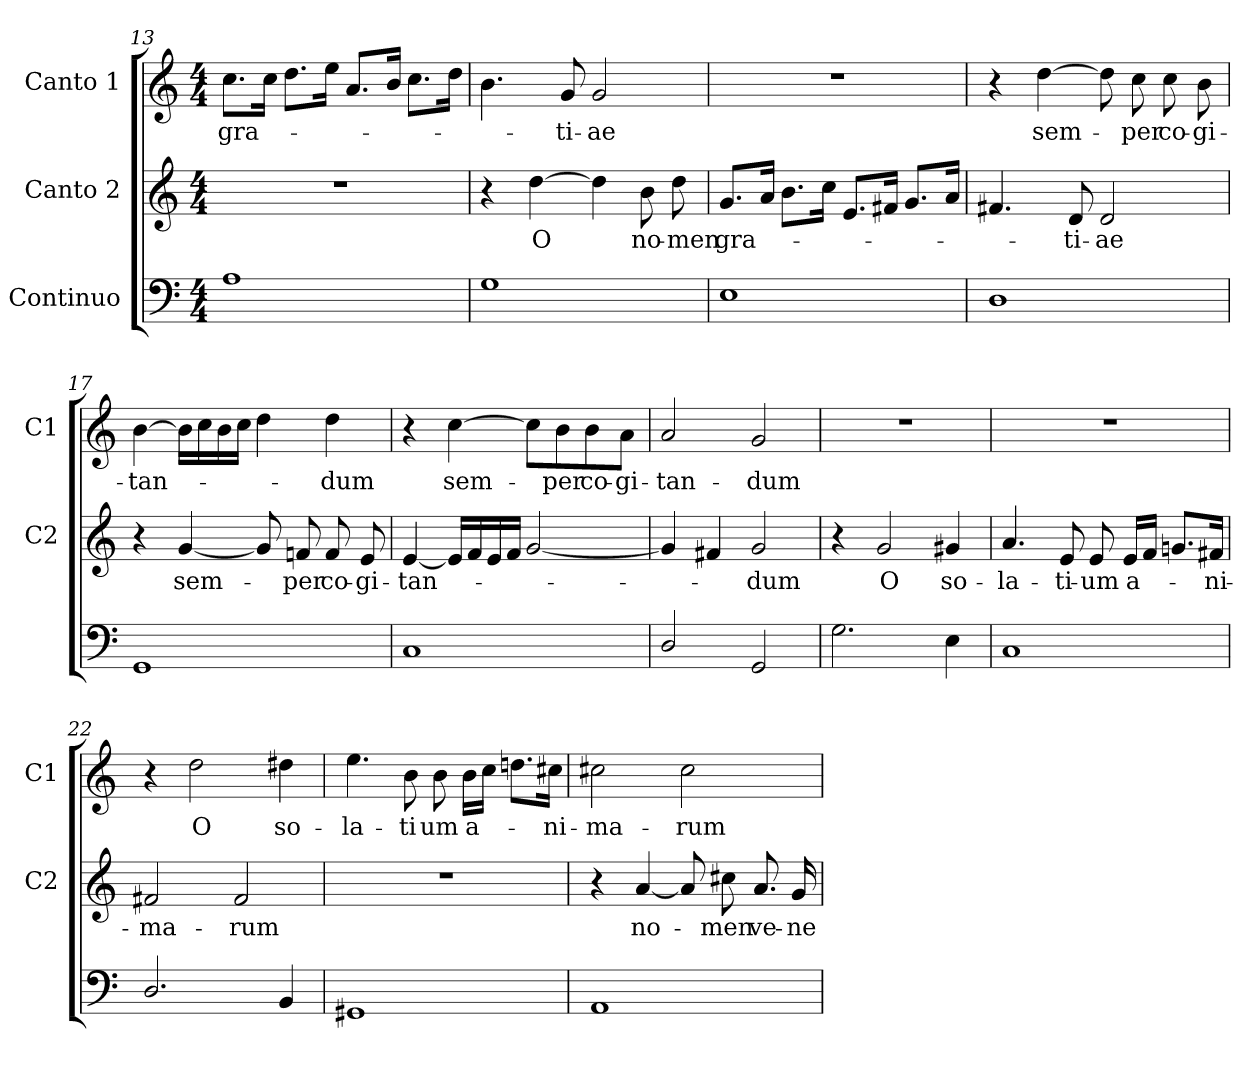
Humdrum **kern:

**kern	**kern	**text	**kern	**text
*part3	*part2	*part2	*part1	*part1
*staff3	*staff2	*staff2	*staff1	*staff1
*I"Continuo	*I"Canto 2	*	*I"Canto 1	*
*	*I'C2	*	*I'C1	*
!!LO:LB:g=z
*clefF4	*clefG2	*	*clefG2	*
*k[]	*k[]	*	*k[]	*
*C:	*C:	*	*C:	*
*M4/4	*M4/4	*	*M4/4	*
=13	=13	=13	=13	=13
!	!	!	!	!LO:LY:b
1A	1r	.	8.cc\L	gra-
.	.	.	16cc\Jk	.
.	.	.	8.dd\L	.
.	.	.	16ee\Jk	.
.	.	.	8.a/L	.
.	.	.	16b/Jk	.
.	.	.	8.cc\L	.
.	.	.	16dd\Jk	.
=14	=14	=14	=14	=14
1G	4r	.	4.b\	.
!	!	!LO:LY:b	!	!
.	[>4dd\	O	.	.
!	!	!	!	!LO:LY:b
.	.	.	8g/	ti-
!	!	!	!	!LO:LY:b
.	4dd\]	.	2g/	ae
!	!	!LO:LY:b	!	!
.	8b\	no-	.	.
!	!	!LO:LY:b	!	!
.	8dd\	men	.	.
=15	=15	=15	=15	=15
!	!	!LO:LY:b	!	!
1E	8.g/L	gra-	1r	.
.	16a/Jk	.	.	.
.	8.b\L	.	.	.
.	16cc\Jk	.	.	.
.	8.e/L	.	.	.
.	16f#X/Jk	.	.	.
.	8.g/L	.	.	.
.	16a/Jk	.	.	.
=16	=16	=16	=16	=16
1D	4.f#X/	.	4r	.
!	!	!	!	!LO:LY:b
.	.	.	[>4dd\	sem-
!	!	!LO:LY:b	!	!
.	8d/	ti-	.	.
!	!	!LO:LY:b	!	!
.	2d/	ae	8dd\]	.
!	!	!	!	!LO:LY:b
.	.	.	8cc\	per
!	!	!	!	!LO:LY:b
.	.	.	8cc\	co-
!	!	!	!	!LO:LY:b
.	.	.	8b\	gi-
!!LO:LB:g=z
=17	=17	=17	=17	=17
!	!	!	!	!LO:LY:b
1GG	4r	.	[>4b\	tan-
!	!	!LO:LY:b	!	!
.	[<4g/	sem-	16b\LL]	.
.	.	.	16cc\	.
.	.	.	16b\	.
.	.	.	16cc\JJ	.
.	8g/]	.	4dd\	.
!	!	!LO:LY:b	!	!
.	8fn/	-per	.	.
!	!	!LO:LY:b	!	!
!	!	!	!	!LO:LY:b
.	8f/	co-	4dd\	dum
!	!	!LO:LY:b	!	!
.	8e/	gi-	.	.
=18	=18	=18	=18	=18
!	!	!LO:LY:b	!	!
1C	[<4e/	tan-	4r	.
!	!	!	!	!LO:LY:b
.	16e/LL]	.	[>4cc\	sem-
.	16f/	.	.	.
.	16e/	.	.	.
.	16f/JJ	.	.	.
.	[<2g/	.	8cc\L]	.
!	!	!	!	!LO:LY:b
.	.	.	8b\	-per
!	!	!	!	!LO:LY:b
.	.	.	8b\	co-
!	!	!	!	!LO:LY:b
.	.	.	8a\J	gi -
=19	=19	=19	=19	=19
!	!	!	!	!LO:LY:b
2D/	4g/]	.	2a/	tan -
.	4f#X/	.	.	.
!	!	!LO:LY:b	!	!
!	!	!	!	!LO:LY:b
2GG/	2g/	dum	2g/	dum
=20	=20	=20	=20	=20
2.G\	4r	.	1r	.
!	!	!LO:LY:b	!	!
.	2g/	O	.	.
!	!	!LO:LY:b	!	!
4E\	4g#X/	so-	.	.
=21	=21	=21	=21	=21
!	!	!LO:LY:b	!	!
1C	4.a/	la-	1r	.
!	!	!LO:LY:b	!	!
.	8e/	ti-	.	.
!	!	!LO:LY:b	!	!
.	8e/	um	.	.
!	!	!LO:LY:b	!	!
.	16e/LL	a-	.	.
.	16f/JJ	.	.	.
.	8.gn/L	.	.	.
!	!	!LO:LY:b	!	!
.	16f#X/Jk	ni-	.	.
!!LO:PB:g=z
=22	=22	=22	=22	=22
!	!	!LO:LY:b	!	!
2.D/	2f#X/	ma-	4r	.
!	!	!	!	!LO:LY:b
.	.	.	2dd\	O
!	!	!LO:LY:b	!	!
.	2f#/	rum	.	.
!	!	!	!	!LO:LY:b
4BB/	.	.	4dd#X\	so-
=23	=23	=23	=23	=23
!	!	!	!	!LO:LY:b
1GG#X	1r	.	4.ee\	la-
!	!	!	!	!LO:LY:b
.	.	.	8b\	ti
!	!	!	!	!LO:LY:b
.	.	.	8b\	um
!	!	!	!	!LO:LY:b
.	.	.	16b\LL	a-
.	.	.	16cc\JJ	.
.	.	.	8.ddn\L	.
!	!	!	!	!LO:LY:b
.	.	.	16cc#X\Jk	ni-
=24	=24	=24	=24	=24
!	!	!	!	!LO:LY:b
1AA	4r	.	2cc#X\	ma-
!	!	!LO:LY:b	!	!
.	[<4a/	no-	.	.
!	!	!	!	!LO:LY:b
.	8a/]	.	2cc#\	rum
!	!	!LO:LY:b	!	!
.	8cc#X\	men	.	.
!	!	!LO:LY:b	!	!
.	8.a/	ve-	.	.
!	!	!LO:LY:b	!	!
.	16g/	ne-	.	.
=	=	=	=	=
*-	*-	*-	*-	*-
